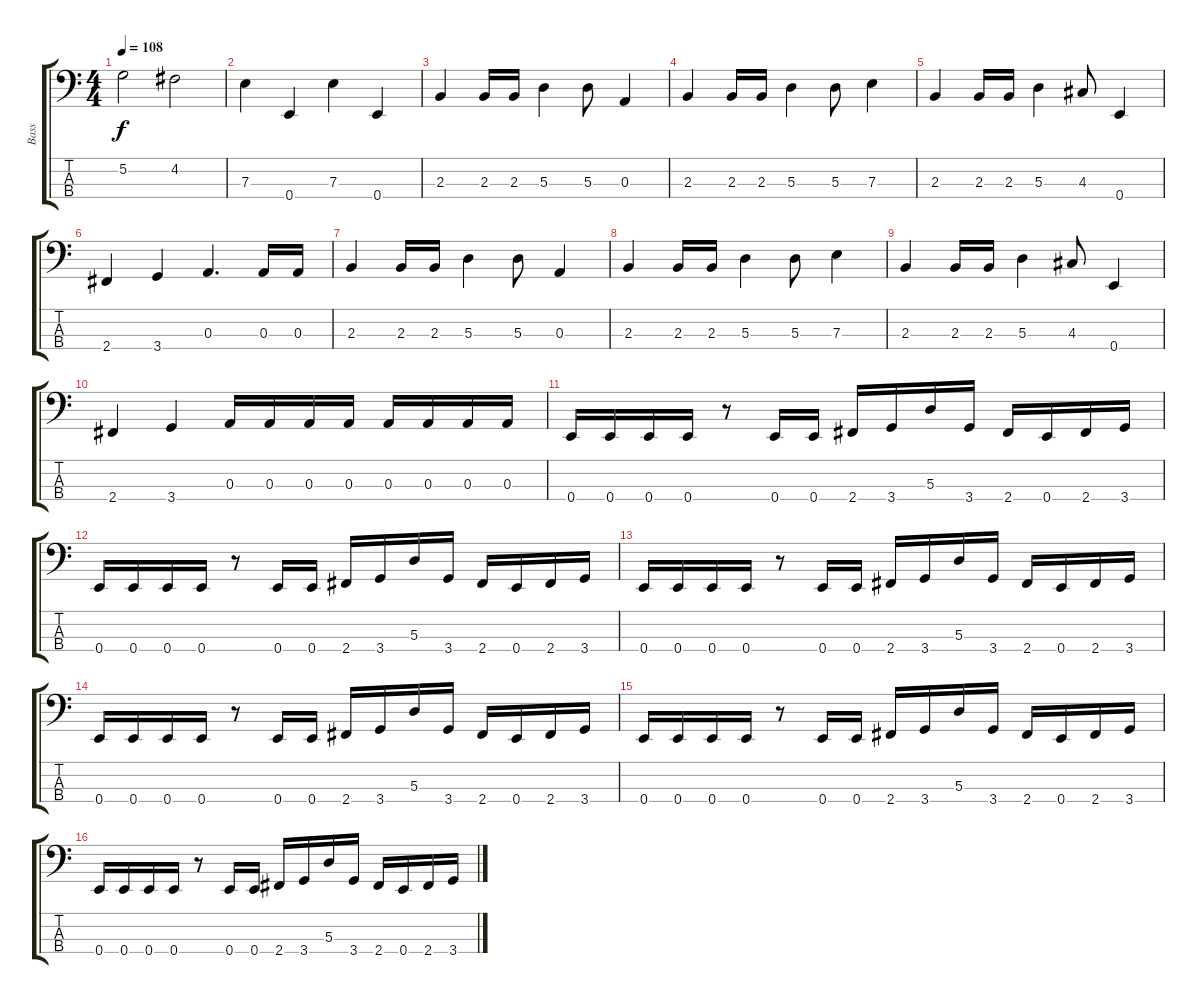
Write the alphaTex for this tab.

\track ("Bass" "Bass") {instrument electricbassfinger}
\staff {score tabs}
\tuning (G2 D2 A1 E1) {hide}
\ts (4 4)
\tempo 108
\clef f4
\ks c
5.2.2{dy f} 4.2.2 |
7.3.4 0.4.4 7.3.4 0.4.4 |
2.3.4 2.3.16 2.3.16 5.3.4 5.3.8 0.3.4 |
2.3.4 2.3.16 2.3.16 5.3.4 5.3.8 7.3.4 |
2.3.4 2.3.16 2.3.16 5.3.4 4.3.8 0.4.4 |
2.4.4 3.4.4 0.3.4{d} 0.3.16 0.3.16 |
2.3.4 2.3.16 2.3.16 5.3.4 5.3.8 0.3.4 |
2.3.4 2.3.16 2.3.16 5.3.4 5.3.8 7.3.4 |
2.3.4 2.3.16 2.3.16 5.3.4 4.3.8 0.4.4 |
2.4.4 3.4.4 0.3.16 0.3.16 0.3.16 0.3.16 0.3.16 0.3.16 0.3.16 0.3.16 |
0.4.16 0.4.16 0.4.16 0.4.16 r.8 0.4.16 0.4.16 2.4.16 3.4.16 5.3.16 3.4.16 2.4.16 0.4.16 2.4.16 3.4.16 |
0.4.16 0.4.16 0.4.16 0.4.16 r.8 0.4.16 0.4.16 2.4.16 3.4.16 5.3.16 3.4.16 2.4.16 0.4.16 2.4.16 3.4.16 |
0.4.16 0.4.16 0.4.16 0.4.16 r.8 0.4.16 0.4.16 2.4.16 3.4.16 5.3.16 3.4.16 2.4.16 0.4.16 2.4.16 3.4.16 |
0.4.16 0.4.16 0.4.16 0.4.16 r.8 0.4.16 0.4.16 2.4.16 3.4.16 5.3.16 3.4.16 2.4.16 0.4.16 2.4.16 3.4.16 |
0.4.16 0.4.16 0.4.16 0.4.16 r.8 0.4.16 0.4.16 2.4.16 3.4.16 5.3.16 3.4.16 2.4.16 0.4.16 2.4.16 3.4.16 |
0.4.16 0.4.16 0.4.16 0.4.16 r.8 0.4.16 0.4.16 2.4.16 3.4.16 5.3.16 3.4.16 2.4.16 0.4.16 2.4.16 3.4.16
